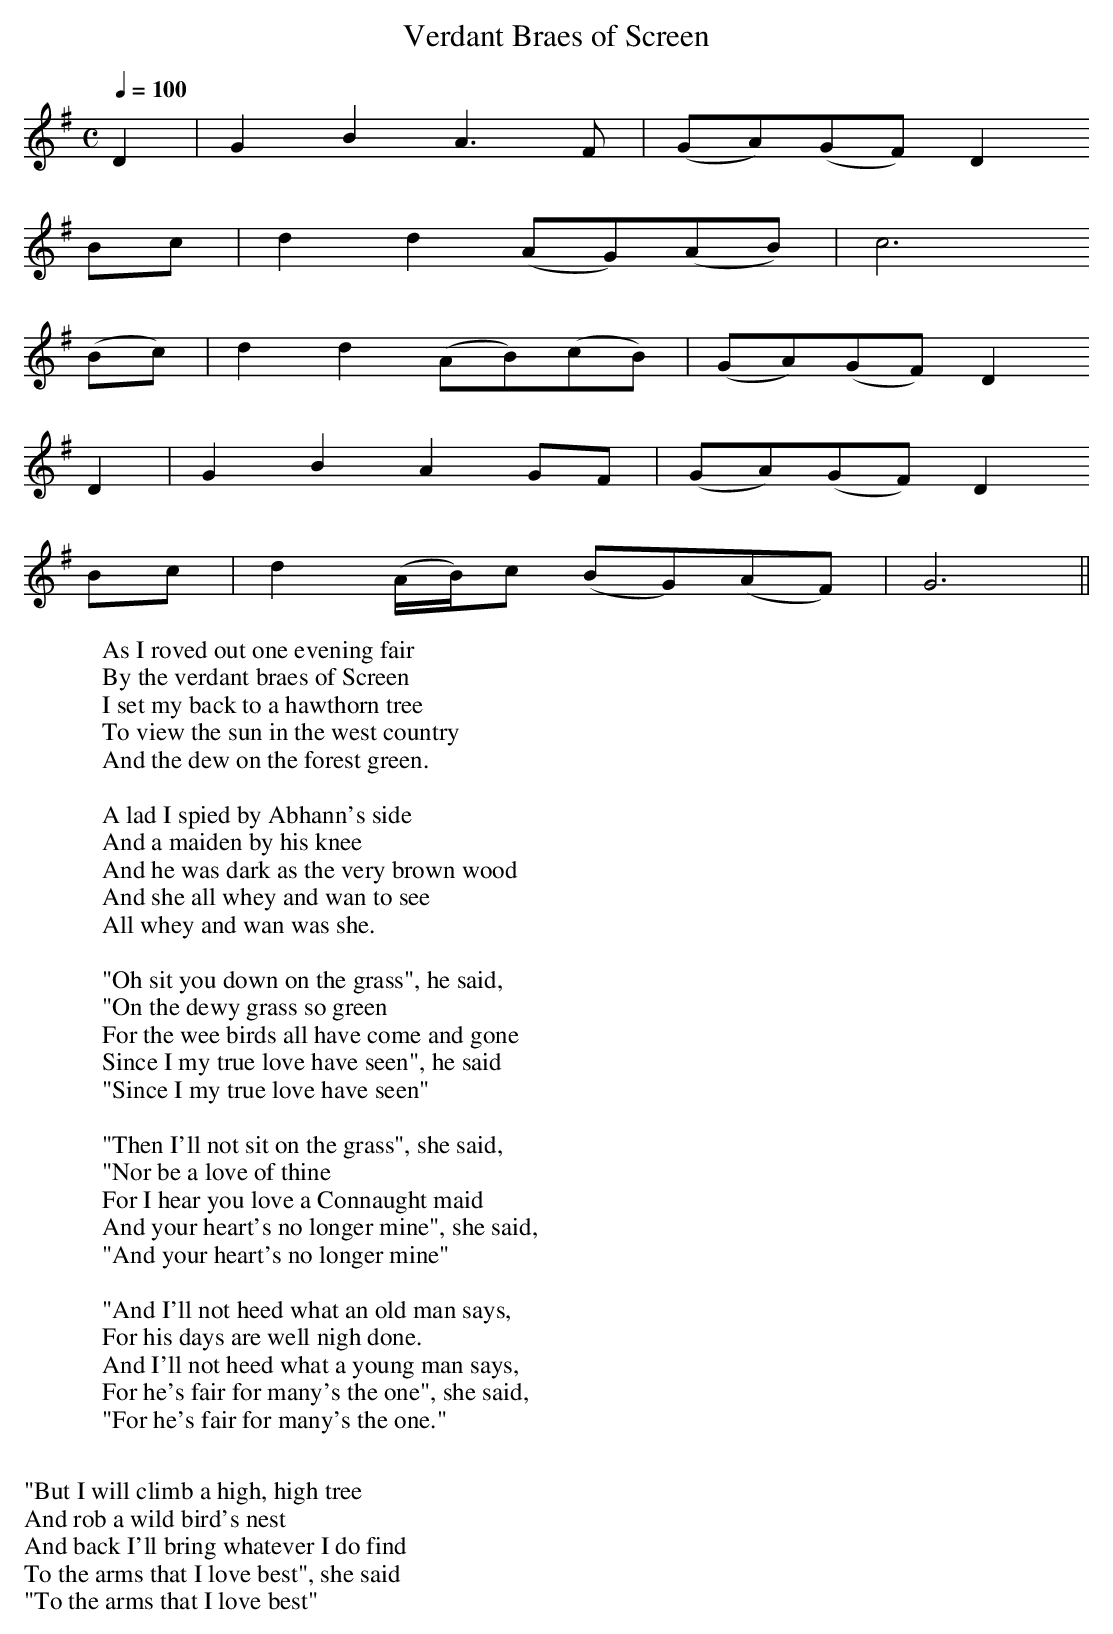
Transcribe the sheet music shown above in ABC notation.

X:1
T:Verdant Braes of Screen
M:C
L:1/8
Q:1/4=100
K:G
D2 | G2B2 A3F | (GA)(GF) D2
Bc | d2d2 (AG)(AB) | c6
(Bc) | d2d2 (AB)(cB) | (GA)(GF) D2
D2 | G2B2 A2GF | (GA)(GF) D2
Bc | d2(A/B/)c (BG)(AF) | G6 ||
W:As I roved out one evening fair
W:By the verdant braes of Screen
W:I set my back to a hawthorn tree
W:To view the sun in the west country
W:And the dew on the forest green.
W:
W:A lad I spied by Abhann's side
W:And a maiden by his knee
W:And he was dark as the very brown wood
W:And she all whey and wan to see
W:All whey and wan was she.
W:
W:"Oh sit you down on the grass", he said,
W:"On the dewy grass so green
W:For the wee birds all have come and gone
W:Since I my true love have seen", he said
W:"Since I my true love have seen"
W:
W:"Then I'll not sit on the grass", she said,
W:"Nor be a love of thine
W:For I hear you love a Connaught maid
W:And your heart's no longer mine", she said,
W:"And your heart's no longer mine"
W:
W:"And I'll not heed what an old man says,
W:For his days are well nigh done.
W:And I'll not heed what a young man says,
W:For he's fair for many's the one", she said,
W:"For he's fair for many's the one."
W:
W:"But I will climb a high, high tree
W:And rob a wild bird's nest
W:And back I'll bring whatever I do find
W:To the arms that I love best", she said
W:"To the arms that I love best"
